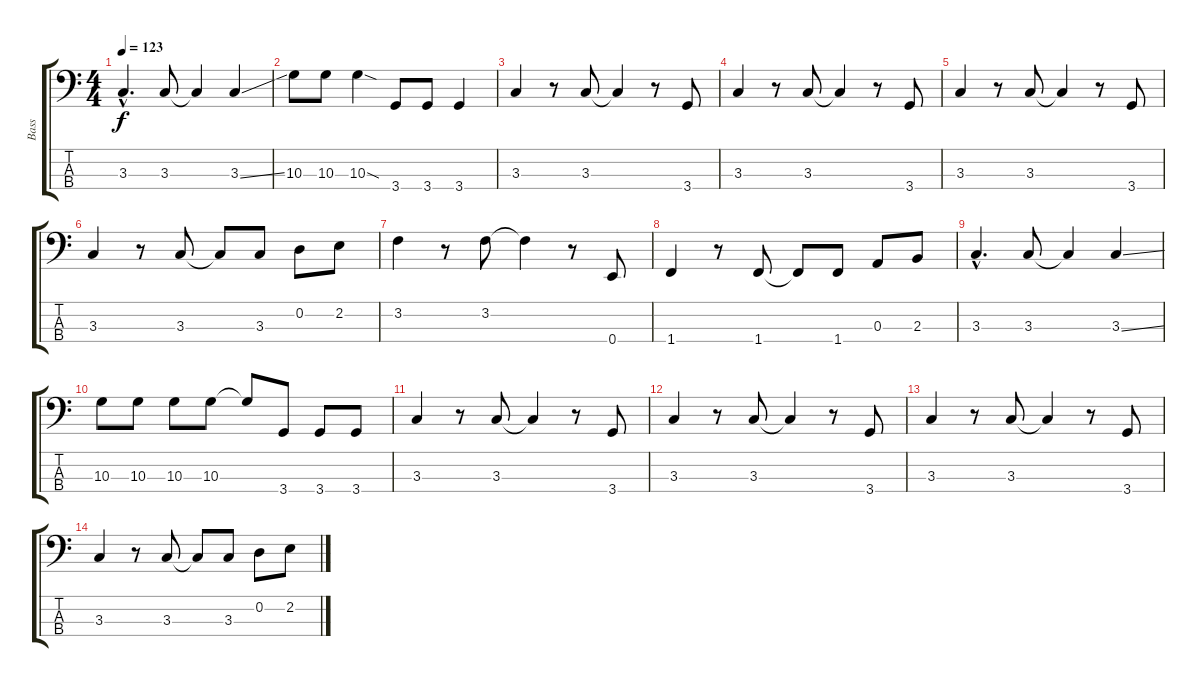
\track ("Bass" "Bass") {instrument electricbassfinger}
\staff {score tabs}
\tuning (G2 D2 A1 E1) {hide}
\ts (4 4)
\tempo 123
\clef f4
\ks c
3.3{hac}.4{d dy f} 3.3.8 3.3{t}.4 3.3{ss}.4 |
10.3.8 10.3.8 10.3{sod}.4 3.4.8 3.4.8 3.4.4 |
3.3.4 r.8 3.3.8 3.3{t}.4 r.8 3.4.8 |
3.3.4 r.8 3.3.8 3.3{t}.4 r.8 3.4.8 |
3.3.4 r.8 3.3.8 3.3{t}.4 r.8 3.4.8 |
3.3.4 r.8 3.3.8 3.3{t}.8 3.3.8 0.2.8 2.2.8 |
3.2.4 r.8 3.2.8 3.2{t}.4 r.8 0.4.8 |
1.4.4 r.8 1.4.8 1.4{t}.8 1.4.8 0.3.8 2.3.8 |
3.3{hac}.4{d} 3.3.8 3.3{t}.4 3.3{ss}.4 |
10.3.8 10.3.8 10.3.8 10.3.8 10.3{t}.8 3.4.8 3.4.8 3.4.8 |
3.3.4 r.8 3.3.8 3.3{t}.4 r.8 3.4.8 |
3.3.4 r.8 3.3.8 3.3{t}.4 r.8 3.4.8 |
3.3.4 r.8 3.3.8 3.3{t}.4 r.8 3.4.8 |
3.3.4 r.8 3.3.8 3.3{t}.8 3.3.8 0.2.8 2.2.8
